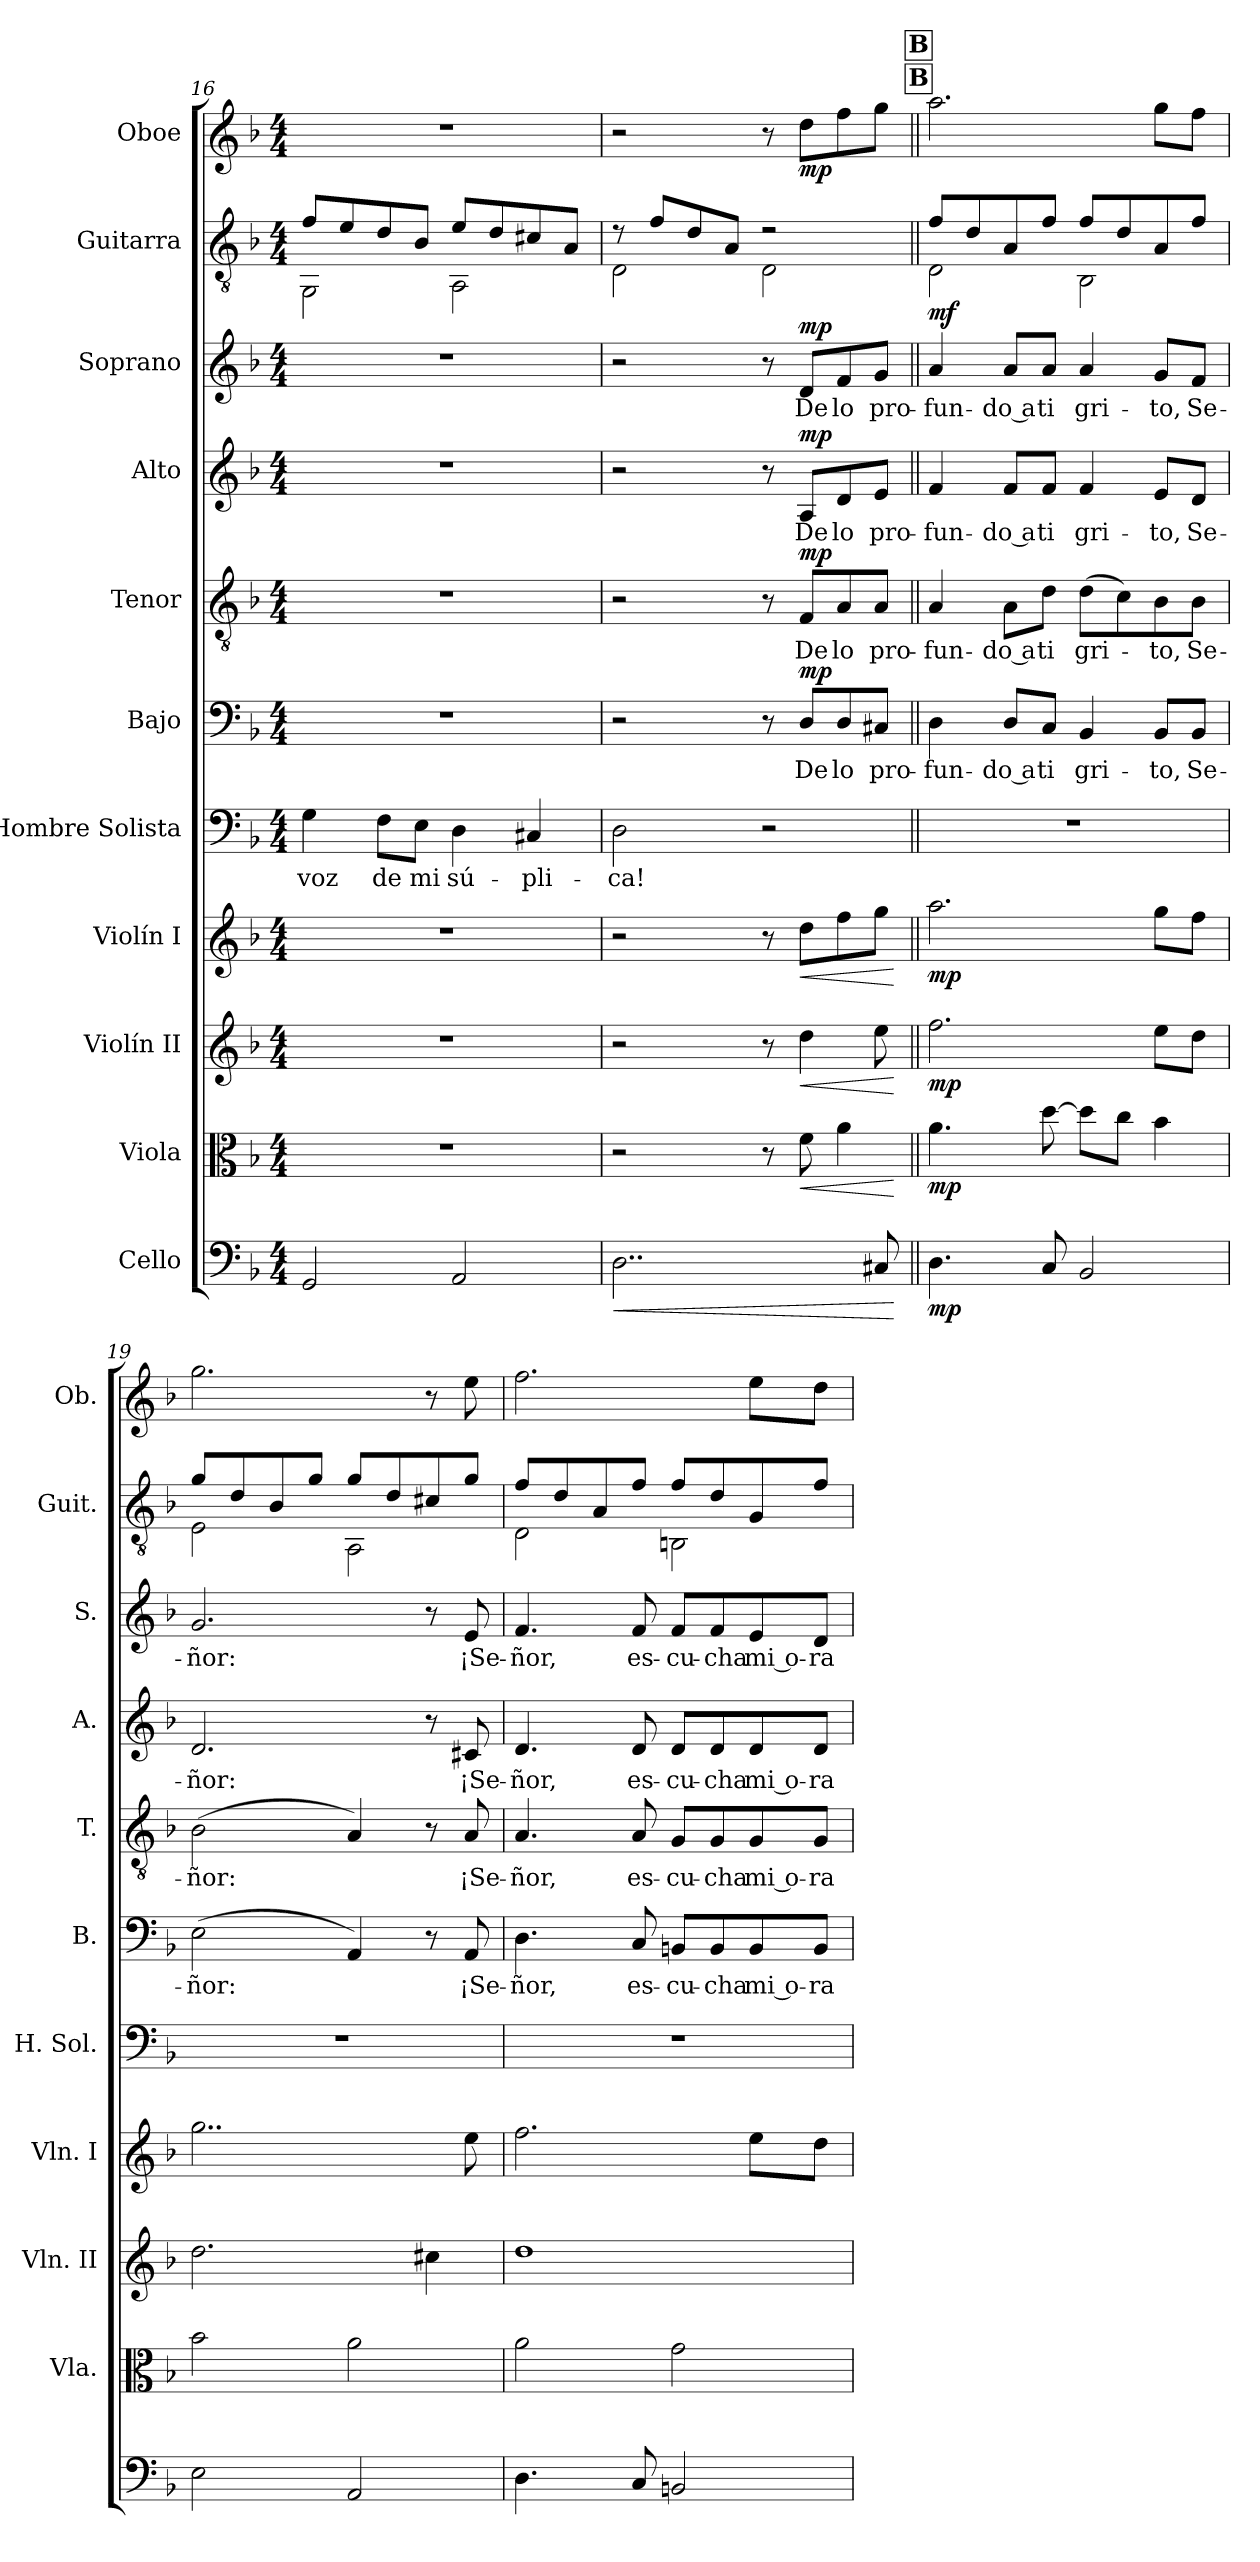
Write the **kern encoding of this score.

**kern	**dynam	**kern	**dynam	**kern	**dynam	**kern	**dynam	**kern	**text	**kern	**text	**dynam	**kern	**text	**dynam	**kern	**text	**dynam	**kern	**text	**dynam	**kern	**dynam	**kern	**dynam
*part11	*part11	*part10	*part10	*part9	*part9	*part8	*part8	*part7	*part7	*part6	*part6	*part6	*part5	*part5	*part5	*part4	*part4	*part4	*part3	*part3	*part3	*part2	*part2	*part1	*part1
*staff11	*staff11	*staff10	*staff10	*staff9	*staff9	*staff8	*staff8	*staff7	*staff7	*staff6	*staff6	*staff6	*staff5	*staff5	*staff5	*staff4	*staff4	*staff4	*staff3	*staff3	*staff3	*staff2	*staff2	*staff1	*staff1
*I"Cello	*	*I"Viola	*	*I"Violín II	*	*I"Violín I	*	*I"Hombre Solista	*	*I"Bajo	*	*	*I"Tenor	*	*	*I"Alto	*	*	*I"Soprano	*	*	*I"Guitarra	*	*I"Oboe	*
*	*	*I'Vla.	*	*I'Vln. II	*	*I'Vln. I	*	*I'H. Sol.	*	*I'B.	*	*	*I'T.	*	*	*I'A.	*	*	*I'S.	*	*	*I'Guit.	*	*I'Ob.	*
*clefF4	*	*clefC3	*	*clefG2	*	*clefG2	*	*clefF4	*	*clefF4	*	*	*clefGv2	*	*	*clefG2	*	*	*clefG2	*	*	*clefGv2	*	*clefG2	*
*k[b-]	*	*k[b-]	*	*k[b-]	*	*k[b-]	*	*k[b-]	*	*k[b-]	*	*	*k[b-]	*	*	*k[b-]	*	*	*k[b-]	*	*	*k[b-]	*	*k[b-]	*
*M4/4	*	*M4/4	*	*M4/4	*	*M4/4	*	*M4/4	*	*M4/4	*	*	*M4/4	*	*	*M4/4	*	*	*M4/4	*	*	*M4/4	*	*M4/4	*
=16	=16	=16	=16	=16	=16	=16	=16	=16	=16	=16	=16	=16	=16	=16	=16	=16	=16	=16	=16	=16	=16	=16	=16	=16	=16
*	*	*	*	*	*	*	*	*	*	*	*	*	*	*	*	*	*	*	*	*	*	*^	*	*	*
2GG/	.	1r	.	1r	.	1r	.	4G\	voz	1r	.	.	1r	.	.	1r	.	.	1r	.	.	8f/L	2GG\	.	1r	.
.	.	.	.	.	.	.	.	.	.	.	.	.	.	.	.	.	.	.	.	.	.	8e/	.	.	.	.
.	.	.	.	.	.	.	.	8F\L	de	.	.	.	.	.	.	.	.	.	.	.	.	8d/	.	.	.	.
.	.	.	.	.	.	.	.	8E\J	mi	.	.	.	.	.	.	.	.	.	.	.	.	8B-/J	.	.	.	.
2AA/	.	.	.	.	.	.	.	4D\	sú-	.	.	.	.	.	.	.	.	.	.	.	.	8e/L	2AA\	.	.	.
.	.	.	.	.	.	.	.	.	.	.	.	.	.	.	.	.	.	.	.	.	.	8d/	.	.	.	.
.	.	.	.	.	.	.	.	4C#X/	-pli-	.	.	.	.	.	.	.	.	.	.	.	.	8c#X/	.	.	.	.
.	.	.	.	.	.	.	.	.	.	.	.	.	.	.	.	.	.	.	.	.	.	8A/J	.	.	.	.
=17	=17	=17	=17	=17	=17	=17	=17	=17	=17	=17	=17	=17	=17	=17	=17	=17	=17	=17	=17	=17	=17	=17	=17	=17	=17	=17
!	!LO:HP:b	!	!	!	!	!	!	!	!	!	!	!	!	!	!	!	!	!	!	!	!	!	!	!	!	!
2..D\	<	2r	.	2r	.	2r	.	2D\	-ca!	2r	.	.	2r	.	.	2r	.	.	2r	.	.	8r	2D\	.	2r	.
.	.	.	.	.	.	.	.	.	.	.	.	.	.	.	.	.	.	.	.	.	.	8f/L	.	.	.	.
.	.	.	.	.	.	.	.	.	.	.	.	.	.	.	.	.	.	.	.	.	.	8d/	.	.	.	.
.	.	.	.	.	.	.	.	.	.	.	.	.	.	.	.	.	.	.	.	.	.	8A/J	.	.	.	.
.	.	8r	.	8r	.	8r	.	2r	.	8r	.	.	8r	.	.	8r	.	.	8r	.	.	2r	2D\	.	8r	.
!	!	!	!LO:HP:b	!	!LO:HP:b	!	!LO:HP:b	!	!	!	!	!LO:DY:a	!	!	!LO:DY:a	!	!	!LO:DY:a	!	!	!LO:DY:a	!	!	!	!	!LO:DY:b
.	.	8f\	<	4dd\	<	8dd\L	<	.	.	8D/L	De	mp	8F/L	De	mp	8A/L	De	mp	8d/L	De	mp	.	.	.	8dd\L	mp
.	.	4a\	.	.	.	8ff\	.	.	.	8D/	lo	.	8A/	lo	.	8d/	lo	.	8f/	lo	.	.	.	.	8ff\	.
8C#X/	.	.	.	8ee\	.	8gg\J	.	.	.	8C#X/J	pro-	.	8A/J	pro-	.	8e/J	pro-	.	8g/J	pro-	.	.	.	.	8gg\J	.
*	*	*	*	*	*	*	*	*	*	*	*	*	*	*	*	*	*	*	*	*	*	*v	*v	*	*	*
.	[	.	[	.	[	.	[	.	.	.	.	.	.	.	.	.	.	.	.	.	.	.	.	.	.
!!LO:REH:place=s1:a:B:fs=14:t=B
!!LO:REH:place=s3:a:B:fs=14:t=B
=18||	=18||	=18||	=18||	=18||	=18||	=18||	=18||	=18||	=18||	=18||	=18||	=18||	=18||	=18||	=18||	=18||	=18||	=18||	=18||	=18||	=18||	=18||	=18||	=18||	=18||
*	*	*	*	*	*	*	*	*	*	*	*	*	*	*	*	*	*	*	*	*	*	*^	*	*	*
!	!LO:DY:b	!	!LO:DY:b	!	!LO:DY:b	!	!LO:DY:b	!	!	!	!	!	!	!	!	!	!	!	!	!	!	!	!	!LO:DY:b	!	!
4.D\	mp	4.a\	mp	2.ff\	mp	2.aa\	mp	1r	.	4D\	-fun-	.	4A/	-fun-	.	4f/	-fun-	.	4a/	-fun-	.	8f/L	2D\	mf	2.aa\	.
.	.	.	.	.	.	.	.	.	.	.	.	.	.	.	.	.	.	.	.	.	.	8d/	.	.	.	.
.	.	.	.	.	.	.	.	.	.	8D/L	-do a	.	8A\L	-do a	.	8f/L	-do a	.	8a/L	-do a	.	8A/	.	.	.	.
8C/	.	[8dd\	.	.	.	.	.	.	.	8C/J	ti	.	8d\J	ti	.	8f/J	ti	.	8a/J	ti	.	8f/J	.	.	.	.
2BB-/	.	8dd\L]	.	.	.	.	.	.	.	4BB-/	gri-	.	(8d\L	gri-	.	4f/	gri-	.	4a/	gri-	.	8f/L	2BB-\	.	.	.
.	.	8cc\J	.	.	.	.	.	.	.	.	.	.	8c\)	.	.	.	.	.	.	.	.	8d/	.	.	.	.
.	.	4b-\	.	8ee\L	.	8gg\L	.	.	.	8BB-/L	-to,	.	8B-\	-to,	.	8e/L	-to,	.	8g/L	-to,	.	8A/	.	.	8gg\L	.
.	.	.	.	8dd\J	.	8ff\J	.	.	.	8BB-/J	Se-	.	8B-\J	Se-	.	8d/J	Se-	.	8f/J	Se-	.	8f/J	.	.	8ff\J	.
=19	=19	=19	=19	=19	=19	=19	=19	=19	=19	=19	=19	=19	=19	=19	=19	=19	=19	=19	=19	=19	=19	=19	=19	=19	=19	=19
2E\	.	2b-\	.	2.dd\	.	2..gg\	.	1r	.	(2E\	-ñor:	.	(2B-\	-ñor:	.	2.d/	-ñor:	.	2.g/	-ñor:	.	8g/L	2E\	.	2.gg\	.
.	.	.	.	.	.	.	.	.	.	.	.	.	.	.	.	.	.	.	.	.	.	8d/	.	.	.	.
.	.	.	.	.	.	.	.	.	.	.	.	.	.	.	.	.	.	.	.	.	.	8B-/	.	.	.	.
.	.	.	.	.	.	.	.	.	.	.	.	.	.	.	.	.	.	.	.	.	.	8g/J	.	.	.	.
2AA/	.	2a\	.	.	.	.	.	.	.	4AA/)	.	.	4A/)	.	.	.	.	.	.	.	.	8g/L	2AA\	.	.	.
.	.	.	.	.	.	.	.	.	.	.	.	.	.	.	.	.	.	.	.	.	.	8d/	.	.	.	.
.	.	.	.	4cc#X\	.	.	.	.	.	8r	.	.	8r	.	.	8r	.	.	8r	.	.	8c#X/	.	.	8r	.
.	.	.	.	.	.	8ee\	.	.	.	8AA/	¡Se-	.	8A/	¡Se-	.	8c#X/	¡Se-	.	8e/	¡Se-	.	8g/J	.	.	8ee\	.
=20	=20	=20	=20	=20	=20	=20	=20	=20	=20	=20	=20	=20	=20	=20	=20	=20	=20	=20	=20	=20	=20	=20	=20	=20	=20	=20
4.D\	.	2a\	.	1dd	.	2.ff\	.	1r	.	4.D\	-ñor,	.	4.A/	-ñor,	.	4.d/	-ñor,	.	4.f/	-ñor,	.	8f/L	2D\	.	2.ff\	.
.	.	.	.	.	.	.	.	.	.	.	.	.	.	.	.	.	.	.	.	.	.	8d/	.	.	.	.
.	.	.	.	.	.	.	.	.	.	.	.	.	.	.	.	.	.	.	.	.	.	8A/	.	.	.	.
8C/	.	.	.	.	.	.	.	.	.	8C/	es-	.	8A/	es-	.	8d/	es-	.	8f/	es-	.	8f/J	.	.	.	.
2BBn/	.	2g\	.	.	.	.	.	.	.	8BBn/L	-cu-	.	8G/L	-cu-	.	8d/L	-cu-	.	8f/L	-cu-	.	8f/L	2BBn\	.	.	.
.	.	.	.	.	.	.	.	.	.	8BB/	-cha	.	8G/	-cha	.	8d/	-cha	.	8f/	-cha	.	8d/	.	.	.	.
.	.	.	.	.	.	8ee\L	.	.	.	8BB/	mi o-	.	8G/	mi o-	.	8d/	mi o-	.	8e/	mi o-	.	8G/	.	.	8ee\L	.
.	.	.	.	.	.	8dd\J	.	.	.	8BB/J	-ra-	.	8G/J	-ra-	.	8d/J	-ra-	.	8d/J	-ra-	.	8f/J	.	.	8dd\J	.
*	*	*	*	*	*	*	*	*	*	*	*	*	*	*	*	*	*	*	*	*	*	*v	*v	*	*	*
=	=	=	=	=	=	=	=	=	=	=	=	=	=	=	=	=	=	=	=	=	=	=	=	=	=
*-	*-	*-	*-	*-	*-	*-	*-	*-	*-	*-	*-	*-	*-	*-	*-	*-	*-	*-	*-	*-	*-	*-	*-	*-	*-
